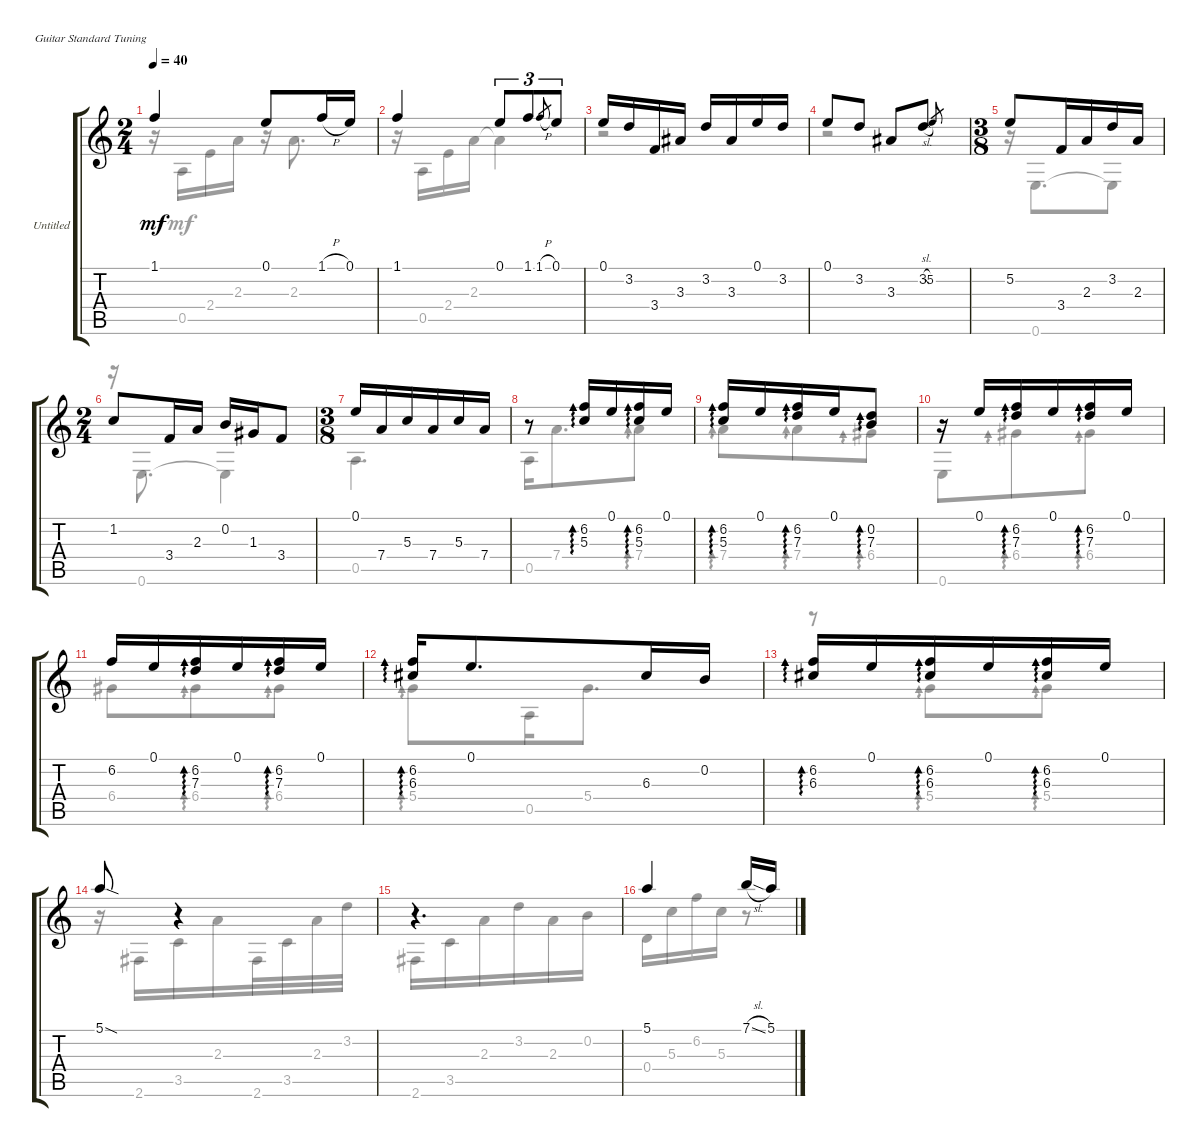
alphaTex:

\bracketExtendMode groupsimilarinstruments
\firstSystemTrackNameOrientation horizontal
\otherSystemsTrackNameOrientation horizontal
\track ("Untitled" "Untitled") {instrument acousticguitarnylon}
\staff {score tabs}
\tuning (E4 B3 G3 D3 A2 E2)
\voice
\ts (2 4)
\tempo 40
\clef g2
\ks aminor
1.1.4{dy mf} 0.1.8 1.1{h}.16 0.1.16 |
1.1.4 0.1.8{tu (3 2)} 1.1.8{tu (3 2)} 1.1{h}.8{gr} 0.1.8{tu (3 2)} |
0.1.16 3.2.16 3.4.16 3.3.16 3.2.16 3.3.16 0.1.16 3.2.16 |
0.1.8 3.2.8 3.3.8 3.2{sl}.8 5.2.8{gr} |
\ts (3 8)
5.2.8 3.4.16 2.3.16 3.2.16 2.3.16 |
\ts (2 4)
1.2.8 3.4.16 2.3.16 0.2.16 1.3.16 3.4.8 |
\ts (3 8)
0.1.16 7.4.16 5.3.16 7.4.16 5.3.16 7.4.16 |
r.8 (6.2 5.3).16{ad 0} 0.1.16 (6.2 5.3).16{ad 0} 0.1.16 |
(6.2 5.3).16{ad 0} 0.1.16 (6.2 7.3).16{ad 0} 0.1.16 (7.3 0.2).8{ad 0} |
r.16 0.1.16 (6.2 7.3).16{ad 0} 0.1.16 (6.2 7.3).16{ad 0} 0.1.16 |
6.2.16 0.1.16 (6.2 7.3).16{ad 0} 0.1.16 (6.2 7.3).16{ad 0} 0.1.16 |
(6.2 6.3).16{ad 0} 0.1.8{d} 6.3.16 0.2.16 |
(6.2 6.3).16{ad 0} 0.1.16 (6.2 6.3).16{ad 0} 0.1.16 (6.2 6.3).16{ad 0} 0.1.16 |
5.1{sod}.8 r.4 |
r.4{d} |
5.1.4 7.1{sl}.16 5.1.16
\voice
\clef g2
\ottava regular
\simile none
\ks aminor
r.16{dy mf} 0.5.16 2.4.16 2.3.16 r.16 2.3.8{d} |
r.16 0.5.16 2.4.16 2.3.16 2.3{t}.4 |
r.2 |
r.2 |
r.16 0.6.8{d} 0.6{t}.8 |
r.16 0.6.8{d} 0.6{t}.4 |
0.5.4{d} |
0.5.16 7.4.8{d} 7.4.8{ad 0} |
7.4.8{ad 0} 7.4.8{ad 0} 6.4.8{ad 0} |
0.6.8 6.4.8{ad 0} 6.4.8{ad 0} |
6.4.8 6.4.8{ad 0} 6.4.8{ad 0} |
5.4.8{ad 0} 0.5.16 5.4.8{d} |
r.8{ad 0} 5.4.8{ad 0} 5.4.8{ad 0} |
r.16 2.6.16 3.5.16 2.3.16 2.6.32 3.5.32 2.3.32 3.2.32 |
2.6.16 3.5.16 2.3.16 3.2.16 2.3.16 0.2.16 |
0.4.16 5.3.16 6.2.16 5.3.16 r.8
